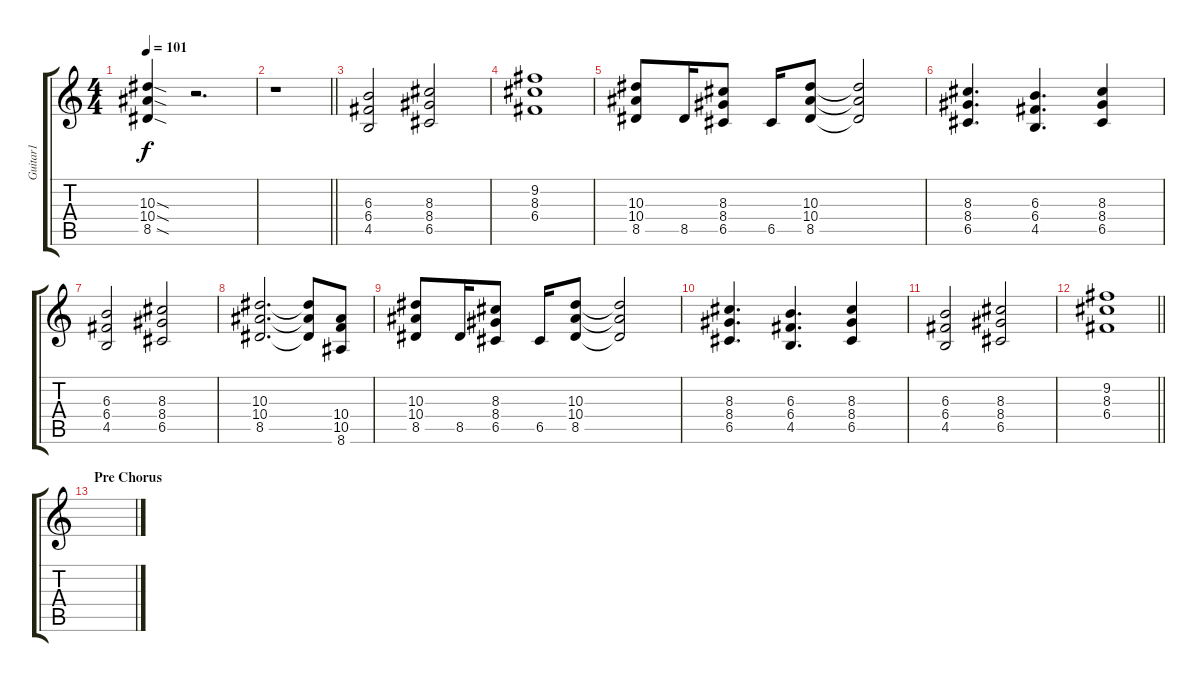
\track ("Guitar1" "Guitar1") {instrument distortionguitar}
\staff {score tabs}
\tuning (D4 A3 F3 C3 G2 D2) {hide}
\ts (4 4)
\tempo 101
\clef g2
\ks c
(10.3{sod} 10.4{sod} 8.5{sod}).4{dy f} r.2{d} |
\barLineRight lightlight
r.1 |
(6.3 6.4 4.5).2 (8.3 8.4 6.5).2 |
(9.2 8.3 6.4).1 |
(10.3 10.4 8.5).8 8.5.16 (8.3 8.4 6.5).8 6.5.16 (10.3 10.4 8.5).8 (10.3{t} 10.4{t} 8.5{t}).2 |
(8.3 8.4 6.5).4{d} (6.3 6.4 4.5).4{d} (8.3 8.4 6.5).4 |
(6.3 6.4 4.5).2 (8.3 8.4 6.5).2 |
(10.3 10.4 8.5).2{d} (10.3{t} 10.4{t} 8.5{t}).8 (10.4 10.5 8.6).8 |
(10.3 10.4 8.5).8 8.5.16 (8.3 8.4 6.5).8 6.5.16 (10.3 10.4 8.5).8 (10.3{t} 10.4{t} 8.5{t}).2 |
(8.3 8.4 6.5).4{d} (6.3 6.4 4.5).4{d} (8.3 8.4 6.5).4 |
(6.3 6.4 4.5).2 (8.3 8.4 6.5).2 |
\barLineRight lightlight
(9.2 8.3 6.4).1 |
\section ("" "Pre Chorus")
